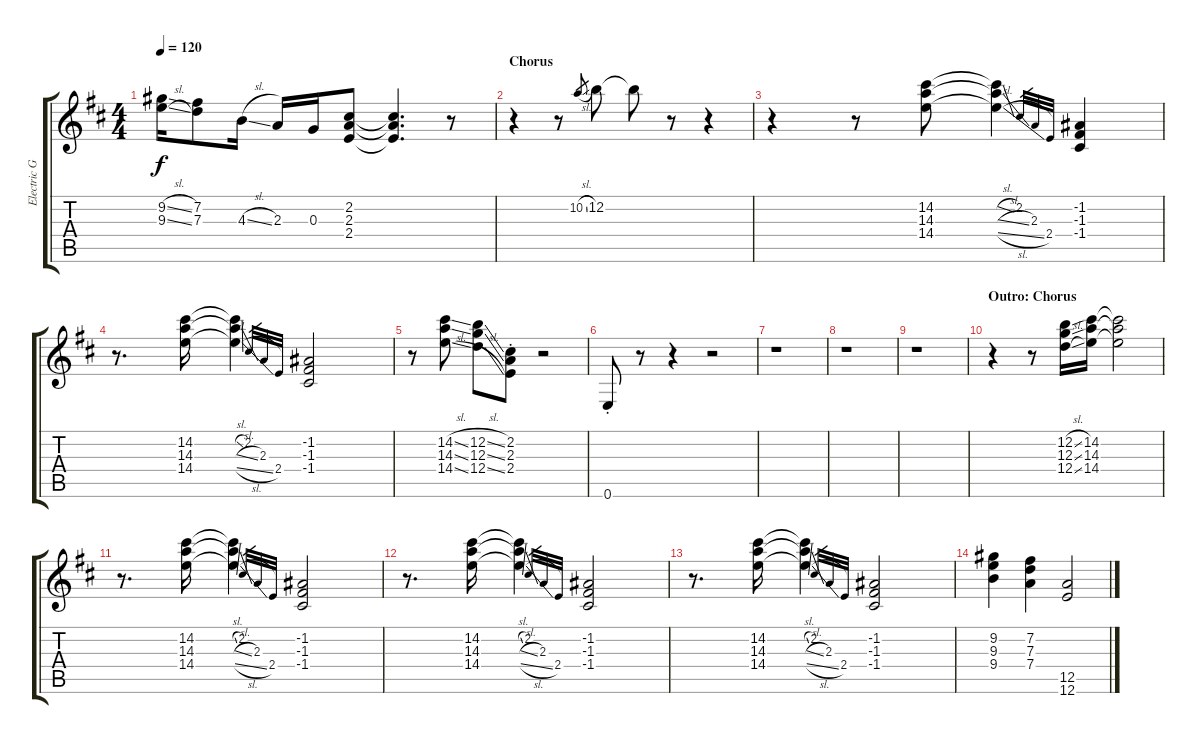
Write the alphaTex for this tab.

\track ("Electric Guitar 3" "Electric G") {instrument overdrivenguitar}
\staff {score tabs}
\tuning (E4 B3 G3 D3 A2 E2) {hide}
\ts (4 4)
\tempo 120
\clef g2
\ks d
(9.2{sl} 9.3{sl}).16{dy f} (7.2 7.3).8 4.3{sl}.16 2.3.16 0.3.16 (2.2 2.3 2.4).8 (2.2{t} 2.3{t} 2.4{t}).4{d} r.8 |
\section ("" "Chorus")
r.4 r.8 10.2{sl}.8{gr} 12.2.8 12.2{t}.8 r.8 r.4 |
r.4 r.8 (14.2 14.3 14.4).8 (14.2{sl t} 14.3{sl t} 14.4{sl t}).4 2.2.32{gr} 2.3.32{gr} 2.4.32{gr} (-1.2 -1.3 -1.4).4 |
r.8{d} (14.2 14.3 14.4).16 (14.2{sl t} 14.3{sl t} 14.4{sl t}).4 2.2.32{gr} 2.3.32{gr} 2.4.32{gr} (-1.2 -1.3 -1.4).2 |
r.8 (14.2{sl} 14.3{sl} 14.4{sl}).8 (12.2{sl} 12.3{sl} 12.4{sl}).8 (2.2{st} 2.3{st} 2.4{st}).8 r.2 |
0.6{st}.8 r.8 r.4 r.2 |
r.1 |
r.1 |
r.1 |
\section ("" "Outro: Chorus")
r.4 r.8 (12.2{sl} 12.3{sl} 12.4{sl}).16 (14.2 14.3 14.4).16 (14.2{t} 14.3{t} 14.4{t}).2 |
r.8{d} (14.2 14.3 14.4).16 (14.2{sl t} 14.3{sl t} 14.4{sl t}).4 2.2.32{gr} 2.3.32{gr} 2.4.32{gr} (-1.2 -1.3 -1.4).2 |
r.8{d} (14.2 14.3 14.4).16 (14.2{sl t} 14.3{sl t} 14.4{sl t}).4 2.2.32{gr} 2.3.32{gr} 2.4.32{gr} (-1.2 -1.3 -1.4).2 |
r.8{d} (14.2 14.3 14.4).16 (14.2{sl t} 14.3{sl t} 14.4{sl t}).4 2.2.32{gr} 2.3.32{gr} 2.4.32{gr} (-1.2 -1.3 -1.4).2 |
(9.2 9.3 9.4).4 (7.2 7.3 7.4).4 (12.5 12.6).2
